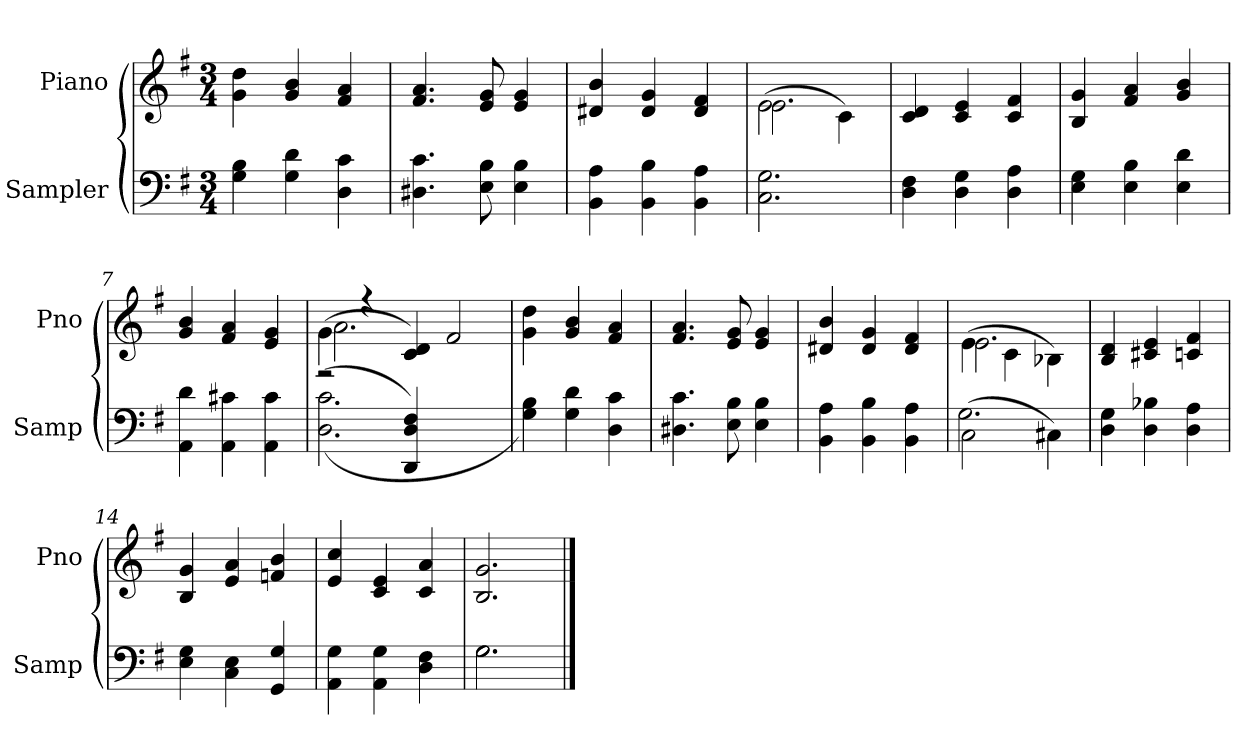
**kern	**kern
*part2	*part1
*staff2	*staff1
*I"Sampler	*I"Piano
*I'Samp	*I'Pno
*clefF4	*clefG2
*k[f#]	*k[f#]
*G:	*G:
*M3/4	*M3/4
=1	=1
4G 4B	4g 4dd
4G 4d	4g 4b
4D 4c	4f# 4a
=2	=2
4.D#X 4.c	4.f# 4.a
8E 8B	8e 8g
4E 4B	4e 4g
=3	=3
4BB 4A	4d#X 4b
4BB 4B	4d# 4g
4BB 4A	4d# 4f#
=4	=4
*	*^
2.C 2.G	(2e\	2.e
.	4c\)	.
*	*v	*v
=5	=5
4D 4F#	4c 4d
4D 4G	4c 4e
4D 4A	4c 4f#
=6	=6
4E 4G	4B 4g
4E 4B	4f# 4a
4E 4d	4g 4b
=7	=7
4AA 4d	4g 4b
4AA 4c#X	4f# 4a
4AA 4c#	4e 4g
=8	=8
*^	*^
(2r	(2.D 2.c	(4g\	2.a
.	.	4r	.
4DD 4D 4F#)	.	4c/ 4d/)	.
2ryy	2ryy	2ryy	2f#
*v	*v	*	*
*	*v	*v
=9	=9
4G 4B)	4g 4dd
4G 4d	4g 4b
4D 4c	4f# 4a
=10	=10
4.D#X 4.c	4.f# 4.a
8E 8B	8e 8g
4E 4B	4e 4g
=11	=11
4BB 4A	4d#X 4b
4BB 4B	4d# 4g
4BB 4A	4d# 4f#
=12	=12
*^	*^
(2C\	2.G	(4e\	2.e
.	.	4c\	.
4C#X\)	.	4B-X\)	.
*v	*v	*	*
*	*v	*v
=13	=13
4D 4G	4B 4d
4D 4B-X	4c#X 4e
4D 4A	4cn 4f#
=14	=14
4E 4G	4B 4g
4C 4E	4e 4a
4GG 4G	4fn 4b
=15	=15
4AA 4G	4e 4cc
4AA 4G	4c 4e
4D 4F#	4c 4a
=16	=16
*^	*
2.G\	2.G	2.B 2.g
*v	*v	*
==	==
*-	*-
